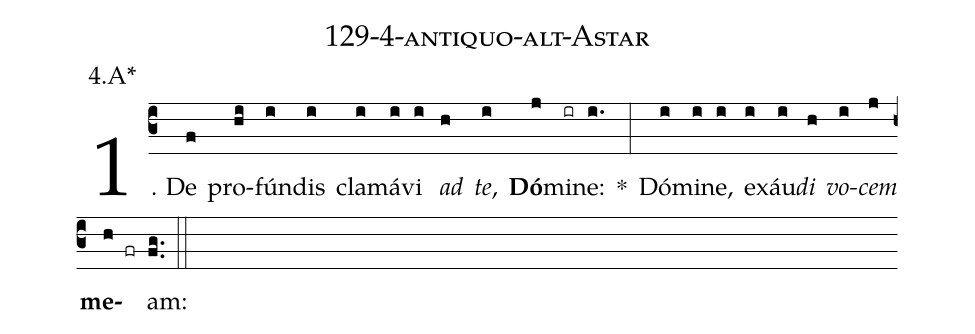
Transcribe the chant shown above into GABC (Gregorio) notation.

name: 129-4-antiquo-alt-Astar;
annotation: 4.A*;
%%
(c3)1. De(f) pro(hi)fún(i)dis(i) cla(i)má(i)vi(i) <i>ad</i>(h) <i>te</i>,(i) <b>Dó</b>(j)mi(ir)ne:(i.) *(:) Dó(i)mi(i)ne,(i) ex(i)áu(i)<i>di</i>(h) <i>vo</i>(i)<i>cem</i>(j) <b>me</b>(h fr)am:(fg..) (::)
